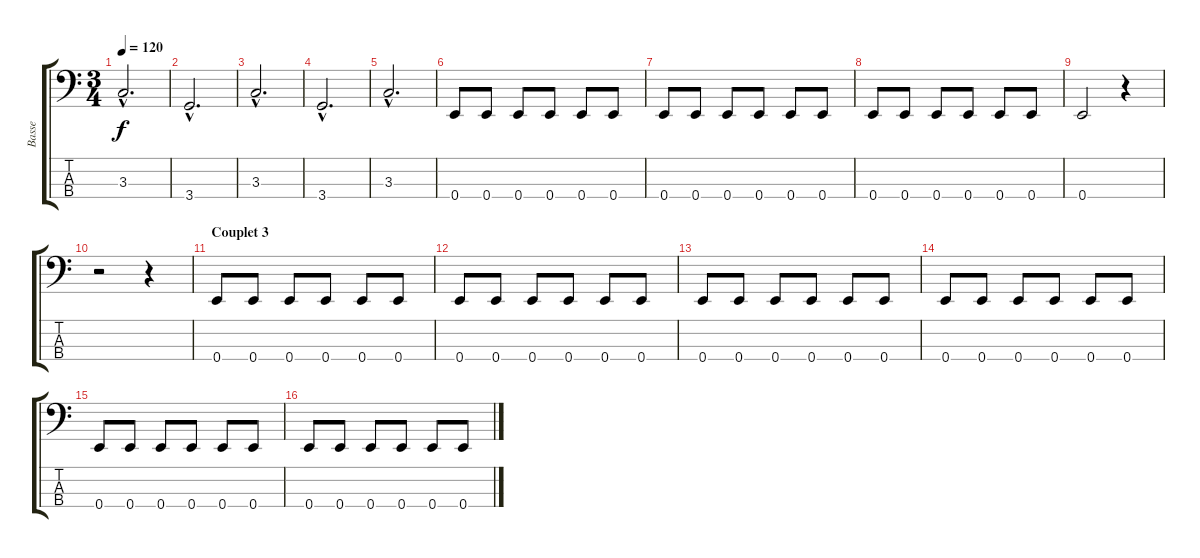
\track ("Basse" "Basse") {instrument electricbassfinger}
\staff {score tabs}
\tuning (G2 D2 A1 E1) {hide}
\ts (3 4)
\tempo 120
\clef f4
\ks c
3.3{hac}.2{d dy f} |
3.4{hac}.2{d} |
3.3{hac}.2{d} |
3.4{hac}.2{d} |
3.3{hac}.2{d} |
0.4.8 0.4.8 0.4.8 0.4.8 0.4.8 0.4.8 |
0.4.8 0.4.8 0.4.8 0.4.8 0.4.8 0.4.8 |
0.4.8 0.4.8 0.4.8 0.4.8 0.4.8 0.4.8 |
0.4.2 r.4 |
r.2 r.4 |
\section ("" "Couplet 3")
0.4.8 0.4.8 0.4.8 0.4.8 0.4.8 0.4.8 |
0.4.8 0.4.8 0.4.8 0.4.8 0.4.8 0.4.8 |
0.4.8 0.4.8 0.4.8 0.4.8 0.4.8 0.4.8 |
0.4.8 0.4.8 0.4.8 0.4.8 0.4.8 0.4.8 |
0.4.8 0.4.8 0.4.8 0.4.8 0.4.8 0.4.8 |
0.4.8 0.4.8 0.4.8 0.4.8 0.4.8 0.4.8
